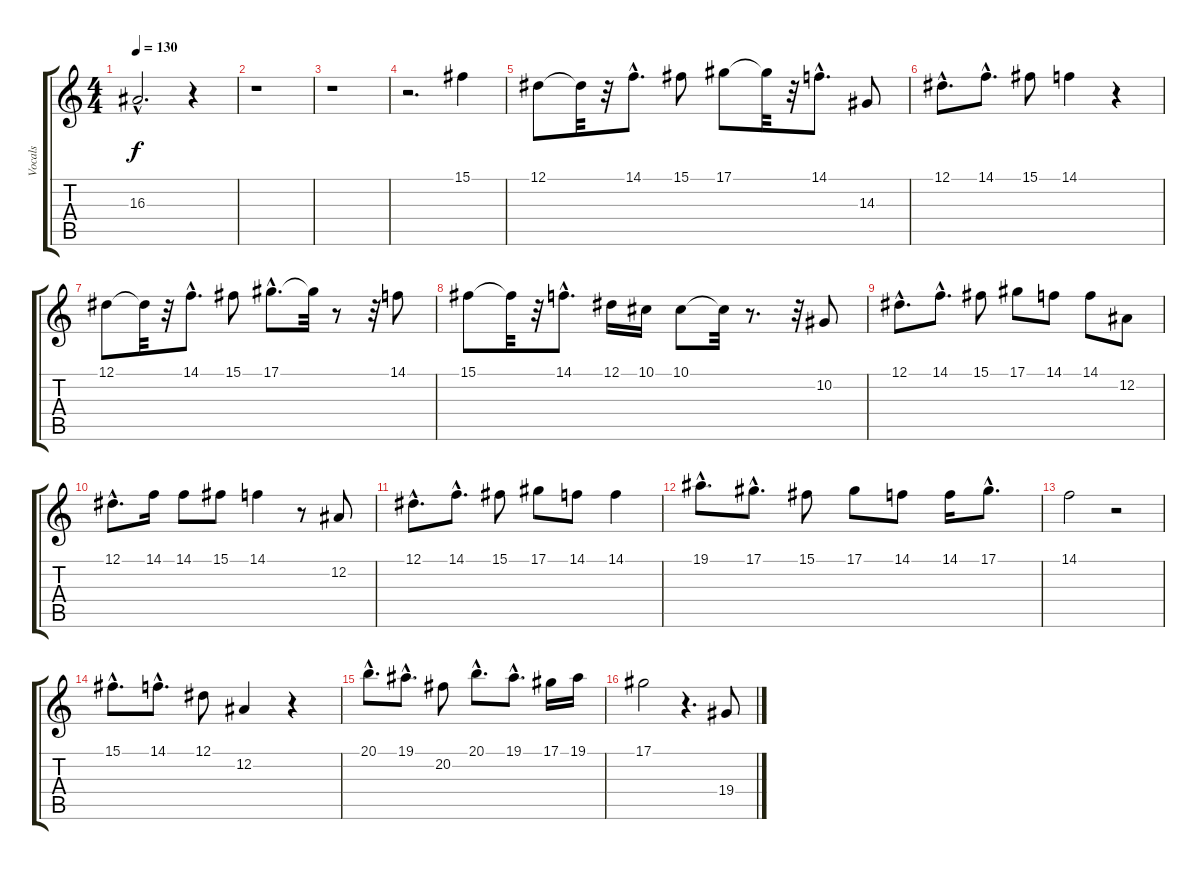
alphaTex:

\track ("Vocals" "Vocals") {instrument violin}
\staff {score tabs}
\tuning (Eb4 Bb3 Gb3 Db3 Ab2 Eb2) {hide}
\ts (4 4)
\tempo 130
\clef g2
\ks c
16.3{hac}.2{d dy f} r.4 |
r.1 |
r.1 |
r.2{d} 15.1.4 |
12.1.8 12.1{t}.32 r.32 14.1{hac}.8{d} 15.1.8 17.1.8 17.1{t}.32 r.32 14.1{hac}.8{d} 14.3.8 |
12.1{hac}.8{d} 14.1{hac}.8{d} 15.1.8 14.1.4 r.4 |
12.1.8 12.1{t}.32 r.32 14.1{hac}.8{d} 15.1.8 17.1{hac}.8{d} 17.1{t}.32 r.8 r.32 14.1.8 |
15.1.8 15.1{t}.32 r.32 14.1{hac}.8{d} 12.1.16 10.1.16 10.1.8 10.1{t}.32 r.8{d} r.32 10.2.8 |
12.1{hac}.8{d} 14.1{hac}.8{d} 15.1.8 17.1.8 14.1.8 14.1.8 12.2.8 |
12.1{hac}.8{d} 14.1.16 14.1.8 15.1.8 14.1.4 r.8 12.2.8 |
12.1{hac}.8{d} 14.1{hac}.8{d} 15.1.8 17.1.8 14.1.8 14.1.4 |
19.1{hac}.8{d} 17.1{hac}.8{d} 15.1.8 17.1.8 14.1.8 14.1.16 17.1{hac}.8{d} |
14.1.2 r.2 |
15.1{hac}.8{d} 14.1{hac}.8{d} 12.1.8 12.2.4 r.4 |
20.1{hac}.8{d} 19.1{hac}.8{d} 20.2.8 20.1{hac}.8{d} 19.1{hac}.8{d} 17.1.16 19.1.16 |
17.1.2 r.4{d} 19.4.8
